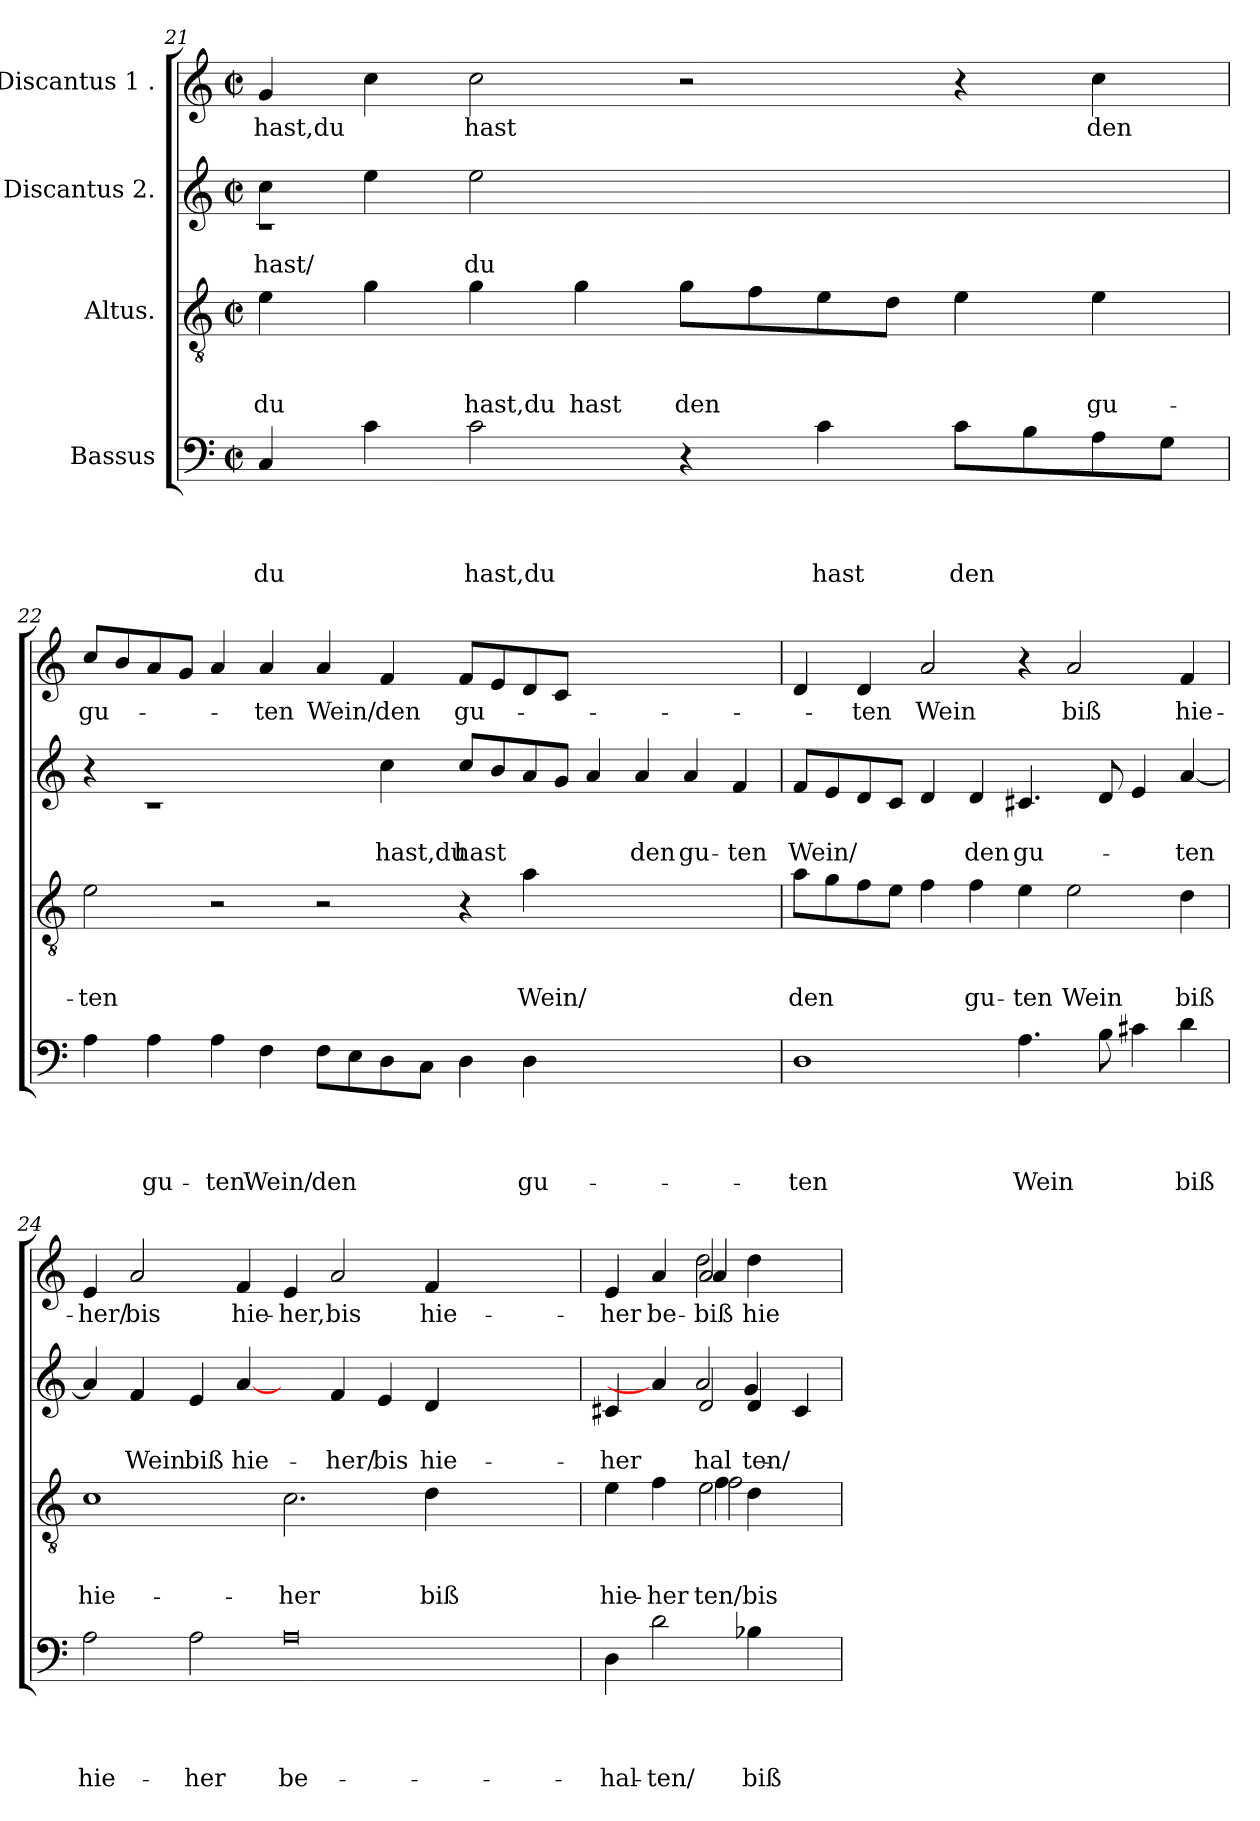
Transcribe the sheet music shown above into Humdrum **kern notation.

**kern	**text	**text	**text	**text	**kern	**text	**text	**text	**kern	**text	**text	**kern	**text
*part4	*part4	*part4	*part4	*part4	*part3	*part3	*part3	*part3	*part2	*part2	*part2	*part1	*part1
*staff4	*staff4	*staff4	*staff4	*staff4	*staff3	*staff3	*staff3	*staff3	*staff2	*staff2	*staff2	*staff1	*staff1
*I"Bassus	*	*	*	*	*I"Altus.	*	*	*	*I"Discantus 2.	*	*	*I"Discantus 1 .	*
!!LO:LB:g=z
*clefF4	*	*	*	*	*clefGv2	*	*	*	*clefG2	*	*	*clefG2	*
*k[]	*	*	*	*	*k[]	*	*	*	*k[]	*	*	*k[]	*
*C:	*	*	*	*	*C:	*	*	*	*C:	*	*	*C:	*
*M2/2	*	*	*	*	*M2/2	*	*	*	*M2/2	*	*	*M2/2	*
*met(c|)	*	*	*	*	*met(c|)	*	*	*	*met(c|)	*	*	*met(c|)	*
=21	=21	=21	=21	=21	=21	=21	=21	=21	=21	=21	=21	=21	=21
!	!	!	!	!LO:LY:b	!	!	!	!LO:LY:b	!	!	!LO:LY:b	!	!LO:LY:b
*	*	*	*	*	*	*	*	*	*^	*	*	*	*
4C/	.	.	.	du	4e\	.	.	du	4cc\	1rc	.	hast/	4g/	hast,du
4c\	.	.	.	.	4g\	.	.	.	4ee\	.	.	.	4cc\	.
!	!	!	!	!LO:LY:b	!	!	!	!LO:LY:b	!	!	!	!LO:LY:b	!	!LO:LY:b
2c\	.	.	.	hast,du	4g\	.	.	hast,du	2ee\	.	.	du	2cc\	hast
!	!	!	!	!	!	!	!	!LO:LY:b	!	!	!	!	!	!
.	.	.	.	.	4g\	.	.	hast	.	.	.	.	.	.
!	!	!	!	!	!	!	!	!LO:LY:b	!	!	!	!	!	!
4r	.	.	.	.	8g\L	.	.	den	1ryy	1ryy	.	.	2r	.
.	.	.	.	.	8f\	.	.	.	.	.	.	.	.	.
!	!	!	!	!LO:LY:b	!	!	!	!	!	!	!	!	!	!
4c\	.	.	.	hast	8e\	.	.	.	.	.	.	.	.	.
.	.	.	.	.	8d\J	.	.	.	.	.	.	.	.	.
!	!	!	!	!LO:LY:b	!	!	!	!	!	!	!	!	!	!
8c\L	.	.	.	den	4e\	.	.	.	.	.	.	.	4r	.
8B\	.	.	.	.	.	.	.	.	.	.	.	.	.	.
!	!	!	!	!	!	!	!	!LO:LY:b	!	!	!	!	!	!LO:LY:b
8A\	.	.	.	.	4e\	.	.	gu-	.	.	.	.	4cc\	den
8G\J	.	.	.	.	.	.	.	.	.	.	.	.	.	.
*	*	*	*	*	*	*	*	*	*v	*v	*	*	*	*
=22	=22	=22	=22	=22	=22	=22	=22	=22	=22	=22	=22	=22	=22
!	!	!	!	!	!	!	!	!LO:LY:b	!	!	!	!	!LO:LY:b
4A\	.	.	.	.	2e\	.	.	-ten	4r	.	.	8cc/L	gu-
.	.	.	.	.	.	.	.	.	.	.	.	8b/	.
!	!	!	!	!LO:LY:b	!	!	!	!	!	!	!	!	!
4A\	.	.	.	gu-	.	.	.	.	1rc	.	.	8a/	.
.	.	.	.	.	.	.	.	.	.	.	.	8g/J	.
!	!	!	!	!LO:LY:b	!	!	!	!	!	!	!	!	!
4A\	.	.	.	-ten	2r	.	.	.	.	.	.	4a/	.
!	!	!	!	!LO:LY:b	!	!	!	!	!	!	!	!	!LO:LY:b
4F\	.	.	.	Wein/	.	.	.	.	.	.	.	4a/	-ten
!	!	!	!	!LO:LY:b	!	!	!	!	!	!	!	!	!LO:LY:b
8F\L	.	.	.	den	2r	.	.	.	.	.	.	4a/	Wein/
8E\	.	.	.	.	.	.	.	.	.	.	.	.	.
!	!	!	!	!	!	!	!	!	!	!	!LO:LY:b	!	!LO:LY:b
8D\	.	.	.	.	.	.	.	.	4cc\	.	hast,du	4f/	den
8C\J	.	.	.	.	.	.	.	.	.	.	.	.	.
!	!	!	!	!	!	!	!	!	!	!	!LO:LY:b	!	!LO:LY:b
4D\	.	.	.	.	4r	.	.	.	8cc/L	.	hast	8f/L	gu-
.	.	.	.	.	.	.	.	.	8b/	.	.	8e/	.
!	!	!	!	!LO:LY:b	!	!	!	!LO:LY:b	!	!	!	!	!
4D\	.	.	.	gu-	4a\	.	.	Wein/	8a/	.	.	8d/	.
.	.	.	.	.	.	.	.	.	8g/J	.	.	8c/J	.
1ryy	.	.	.	.	1ryy	.	.	.	4a/	.	.	1ryy	.
!	!	!	!	!	!	!	!	!	!	!	!LO:LY:b	!	!
.	.	.	.	.	.	.	.	.	4a/	.	den	.	.
!	!	!	!	!	!	!	!	!	!	!	!LO:LY:b	!	!
.	.	.	.	.	.	.	.	.	4a/	.	gu-	.	.
!	!	!	!	!	!	!	!	!	!	!	!LO:LY:b	!	!
.	.	.	.	.	.	.	.	.	4f/	.	-ten	.	.
=23	=23	=23	=23	=23	=23	=23	=23	=23	=23	=23	=23	=23	=23
!	!	!	!	!LO:LY:b	!	!	!	!LO:LY:b	!	!	!LO:LY:b	!	!
1D	.	.	.	-ten	8a\L	.	.	den	8f/L	.	Wein/	4d/	.
.	.	.	.	.	8g\	.	.	.	8e/	.	.	.	.
!	!	!	!	!	!	!	!	!	!	!	!	!	!LO:LY:b
.	.	.	.	.	8f\	.	.	.	8d/	.	.	4d/	-ten
.	.	.	.	.	8e\J	.	.	.	8c/J	.	.	.	.
!	!	!	!	!	!	!	!	!	!	!	!	!	!LO:LY:b
.	.	.	.	.	4f\	.	.	.	4d/	.	.	2a/	Wein
!	!	!	!	!	!	!	!	!LO:LY:b	!	!	!LO:LY:b	!	!
.	.	.	.	.	4f\	.	.	gu-	4d/	.	den	.	.
!	!	!	!	!LO:LY:b	!	!	!	!LO:LY:b	!	!	!LO:LY:b	!	!
4.A\	.	.	.	Wein	4e\	.	.	-ten	4.c#X/	.	gu-	4r	.
!	!	!	!	!	!	!	!	!LO:LY:b	!	!	!	!	!LO:LY:b
.	.	.	.	.	2e\	.	.	Wein	.	.	.	2a/	biß
8B\	.	.	.	.	.	.	.	.	8d/	.	.	.	.
4c#X\	.	.	.	.	.	.	.	.	4e/	.	.	.	.
!	!	!	!	!LO:LY:b	!	!	!	!LO:LY:b	!	!	!LO:LY:b	!	!LO:LY:b
4d\	.	.	.	biß	4d\	.	.	biß	[>4a/	.	-ten	4f/	hie-
!!LO:PB:g=z
=24	=24	=24	=24	=24	=24	=24	=24	=24	=24	=24	=24	=24	=24
!	!	!	!	!LO:LY:b	!	!	!	!LO:LY:b	!	!	!	!	!LO:LY:b
2A\	.	.	.	hie-	1c	.	.	hie-	4a/]	.	.	4e/	-her/
!	!	!	!	!	!	!	!	!	!	!	!LO:LY:b	!	!LO:LY:b
.	.	.	.	.	.	.	.	.	4f/	.	Wein	2a/	bis
!	!	!	!	!LO:LY:b	!	!	!	!	!	!	!LO:LY:b	!	!
2A\	.	.	.	-her	.	.	.	.	4e/	.	biß	.	.
!	!	!	!	!	!	!	!	!	!	!	!LO:LY:b	!	!LO:LY:b
.	.	.	.	.	.	.	.	.	[4a/	.	hie-	4f/	hie-
!	!	!	!	!LO:LY:b	!	!	!	!LO:LY:b	!	!	!	!	!LO:LY:b
0A	.	.	.	be-	2.c\	.	.	-her	4ryy	.	.	4e/	-her,
!	!	!	!	!	!	!	!	!	!	!	!LO:LY:b	!	!LO:LY:b
.	.	.	.	.	.	.	.	.	4f/	.	-her/	2a/	bis
!	!	!	!	!	!	!	!	!	!	!	!LO:LY:b:rj	!	!
.	.	.	.	.	.	.	.	.	4e/	.	bis	.	.
!	!	!	!	!	!	!	!	!LO:LY:b	!	!	!LO:LY:b	!	!LO:LY:b
.	.	.	.	.	4d\	.	.	biß	4d/	.	hie-	4f/	hie-
.	.	.	.	.	1ryy	.	.	.	1ryy	.	.	1ryy	.
=25	=25	=25	=25	=25	=25	=25	=25	=25	=25	=25	=25	=25	=25
!	!	!	!	!LO:LY:b	!	!	!	!LO:LY:b	!	!	!LO:LY:b	!	!LO:LY:b
*	*	*	*	*	*^	*	*	*	*^	*	*	*^	*
*	*	*	*	*	*	*^	*	*	*	*	*^	*	*	*	*^	*
*	*	*	*	*	*	*	*	*	*	*	*	*	*^	*	*	*	*	*	*
4D\	.	.	.	-hal-	4e\	2ryy	2ryy	.	.	hie-	4c#X/	2.ryy	2ryy	2.ryy	.	-her	4e/	2ryy	2ryy	-her
!	!	!	!	!LO:LY:b	!	!	!	!	!	!LO:LY:b	!	!	!	!	!	!	!	!	!	!LO:LY:b
2d\	.	.	.	-ten/	4f\	.	.	.	.	-her	4a/]	.	.	.	.	.	4a/	.	.	be-
!	!	!	!	!	!	!	!	!	!	!LO:LY:b	!	!	!	!	!	!	!	!	!	!
!	!	!	!	!	!	!	!	!	!	!LO:LY:b	!	!	!	!	!	!	!	!	!	!
!	!	!	!	!	!	!	!	!	!	!LO:LY:b	!	!	!	!	!	!LO:LY:b	!	!	!	!LO:LY:b
!	!	!	!	!	!	!	!	!	!	!	!	!	!	!	!	!	!	!	!	!LO:LY:b
!	!	!	!	!	!	!	!	!	!	!	!	!	!	!	!	!	!	!	!	!LO:LY:b
.	.	.	.	.	2e\	4f\	2f\	.	.	ten/	2d/	.	2a/	.	.	-hal-	2a/	4a/	2dd\	-biß
!	!	!	!	!LO:LY:b	!	!	!	!	!	!LO:LY:b	!	!	!	!	!	!LO:LY:b	!	!	!	!
!	!	!	!	!	!	!	!	!	!	!	!	!	!	!	!	!LO:LY:b	!	!	!	!LO:LY:b
4B-X\	.	.	.	biß	.	4d\	.	.	.	-bis	.	4d/	.	4g/	.	-ten/	.	4dd\	.	hie-
4ryy	.	.	.	.	4ryy	4ryy	4ryy	.	.	.	4c#/	4ryy	4ryy	4ryy	.	.	4ryy	4ryy	4ryy	.
*	*	*	*	*	*v	*v	*v	*	*	*	*	*	*	*	*	*	*v	*v	*v	*
*	*	*	*	*	*	*	*	*	*v	*v	*v	*v	*	*	*	*
=	=	=	=	=	=	=	=	=	=	=	=	=	=
*-	*-	*-	*-	*-	*-	*-	*-	*-	*-	*-	*-	*-	*-
